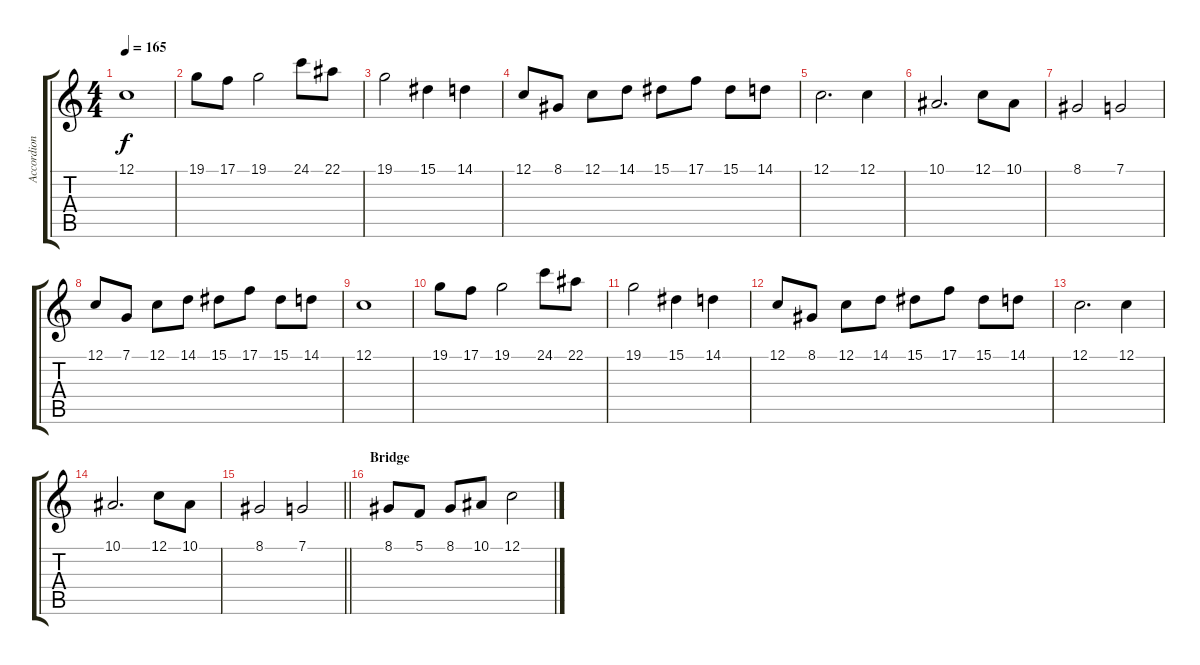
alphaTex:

\track ("Accordion" "Accordion") {instrument accordion}
\staff {score tabs}
\tuning (C4 G3 Eb3 Bb2 F2 C2) {hide}
\ts (4 4)
\tempo 165
\clef g2
\ks c
12.1.1{dy f} |
19.1.8 17.1.8 19.1.2 24.1.8 22.1.8 |
19.1.2 15.1.4 14.1.4 |
12.1.8 8.1.8 12.1.8 14.1.8 15.1.8 17.1.8 15.1.8 14.1.8 |
12.1.2{d} 12.1.4 |
10.1.2{d} 12.1.8 10.1.8 |
8.1.2 7.1.2 |
12.1.8 7.1.8 12.1.8 14.1.8 15.1.8 17.1.8 15.1.8 14.1.8 |
12.1.1 |
19.1.8 17.1.8 19.1.2 24.1.8 22.1.8 |
19.1.2 15.1.4 14.1.4 |
12.1.8 8.1.8 12.1.8 14.1.8 15.1.8 17.1.8 15.1.8 14.1.8 |
12.1.2{d} 12.1.4 |
10.1.2{d} 12.1.8 10.1.8 |
\barLineRight lightlight
8.1.2 7.1.2 |
\section ("" "Bridge")
8.1.8 5.1.8 8.1.8 10.1.8 12.1.2
